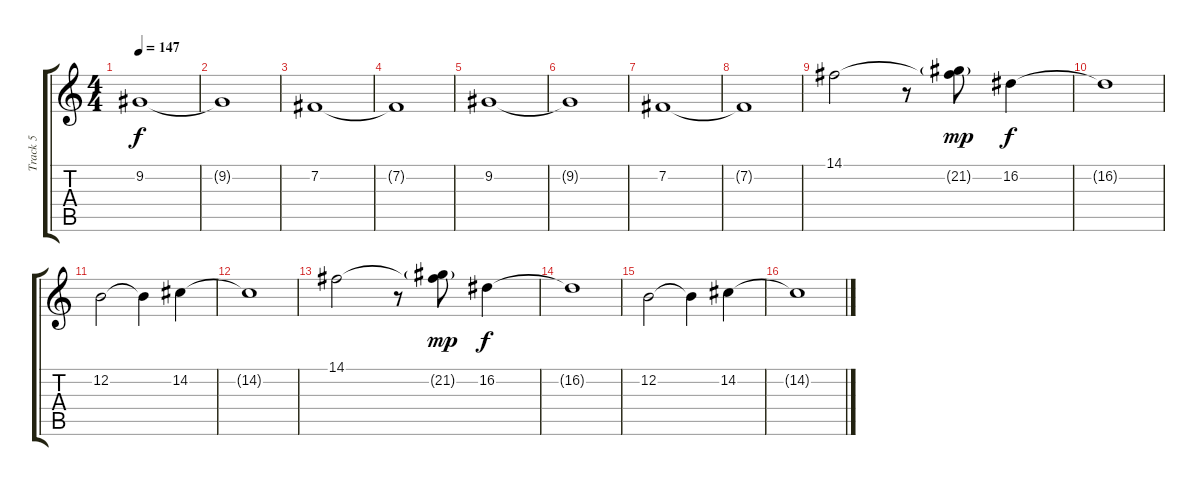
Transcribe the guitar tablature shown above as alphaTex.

\track ("Track 5" "Track 5") {instrument stringensemble1}
\staff {score tabs}
\tuning (E4 B3 G3 D3 A2 E2) {hide}
\ts (4 4)
\tempo 147
\clef g2
\ks c
9.2.1{dy f} |
9.2{t}.1 |
7.2.1 |
7.2{t}.1 |
9.2.1 |
9.2{t}.1 |
7.2.1 |
7.2{t}.1 |
14.1.2 r.8 (14.1{t} 21.2{g}).8{dy mp} 16.2.4{dy f} |
16.2{t}.1 |
12.2.2 12.2{t}.4 14.2.4 |
14.2{t}.1 |
14.1.2 r.8 (14.1{t} 21.2{g}).8{dy mp} 16.2.4{dy f} |
16.2{t}.1 |
12.2.2 12.2{t}.4 14.2.4 |
14.2{t}.1
